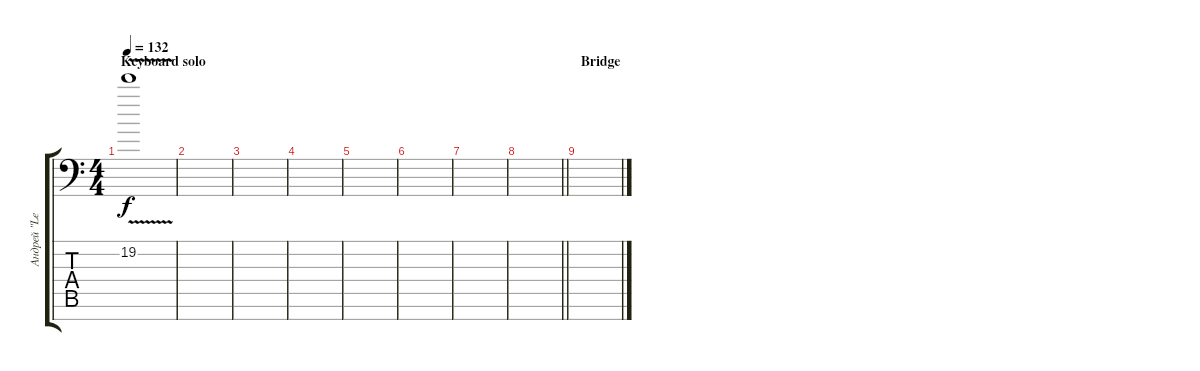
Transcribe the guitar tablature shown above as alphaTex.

\track ("Андрей \"Leo\" Леонтьев" "Андрей \"Le") {instrument overdrivenguitar}
\staff {score tabs}
\tuning (D4 A3 F3 C3 G2 D2 A1) {hide}
\ts (4 4)
\section ("" "Keyboard solo")
\tempo 132
\clef f4
\ks c
19.2{v}.1{dy f} |
|
|
|
|
|
|
\barLineRight lightlight
|
\section ("" "Bridge")
